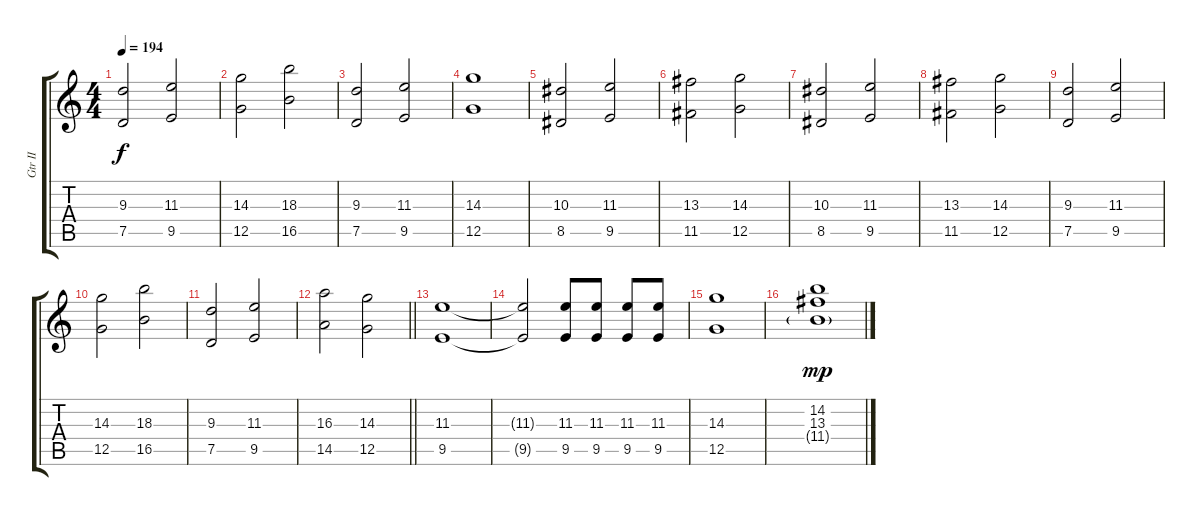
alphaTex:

\track ("Gtr II" "Gtr II") {instrument overdrivenguitar}
\staff {score tabs}
\tuning (D4 A3 F3 C3 G2 D2) {hide}
\ts (4 4)
\tempo 194
\clef g2
\ks c
(9.3 7.5).2{dy f} (11.3 9.5).2 |
(14.3 12.5).2 (18.3 16.5).2 |
(9.3 7.5).2 (11.3 9.5).2 |
(14.3 12.5).1 |
(10.3 8.5).2 (11.3 9.5).2 |
(13.3 11.5).2 (14.3 12.5).2 |
(10.3 8.5).2 (11.3 9.5).2 |
(13.3 11.5).2 (14.3 12.5).2 |
(9.3 7.5).2 (11.3 9.5).2 |
(14.3 12.5).2 (18.3 16.5).2 |
(9.3 7.5).2 (11.3 9.5).2 |
\barLineRight lightlight
(16.3 14.5).2 (14.3 12.5).2 |
(11.3 9.5).1{volume 14 balance 12} |
(11.3{t} 9.5{t}).2 (11.3 9.5).8 (11.3 9.5).8 (11.3 9.5).8 (11.3 9.5).8 |
(14.3 12.5).1 |
(14.2 13.3 11.4{g}).1{dy mp}
